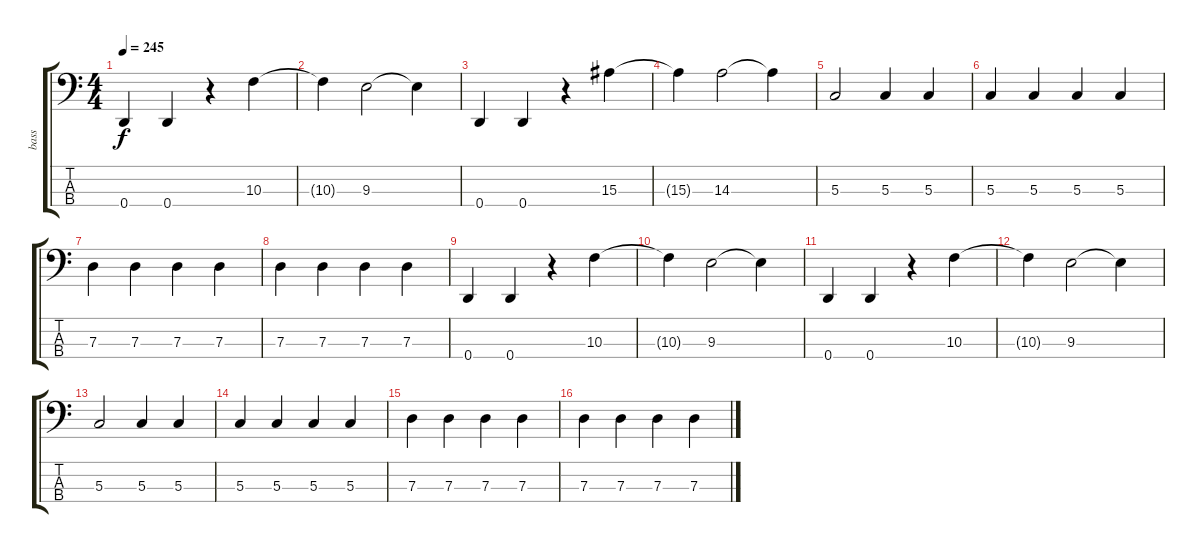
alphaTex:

\track ("bass" "bass") {instrument electricbassfinger}
\staff {score tabs}
\tuning (F2 C2 G1 D1) {hide}
\ts (4 4)
\tempo 245
\clef f4
\ks c
0.4.4{dy f} 0.4.4 r.4 10.3.4 |
10.3{t}.4 9.3.2 9.3{t}.4 |
0.4.4 0.4.4 r.4 15.3.4 |
15.3{t}.4 14.3.2 14.3{t}.4 |
5.3.2 5.3.4 5.3.4 |
5.3.4 5.3.4 5.3.4 5.3.4 |
7.3.4 7.3.4 7.3.4 7.3.4 |
7.3.4 7.3.4 7.3.4 7.3.4 |
0.4.4 0.4.4 r.4 10.3.4 |
10.3{t}.4 9.3.2 9.3{t}.4 |
0.4.4 0.4.4 r.4 10.3.4 |
10.3{t}.4 9.3.2 9.3{t}.4 |
5.3.2 5.3.4 5.3.4 |
5.3.4 5.3.4 5.3.4 5.3.4 |
7.3.4 7.3.4 7.3.4 7.3.4 |
7.3.4 7.3.4 7.3.4 7.3.4
